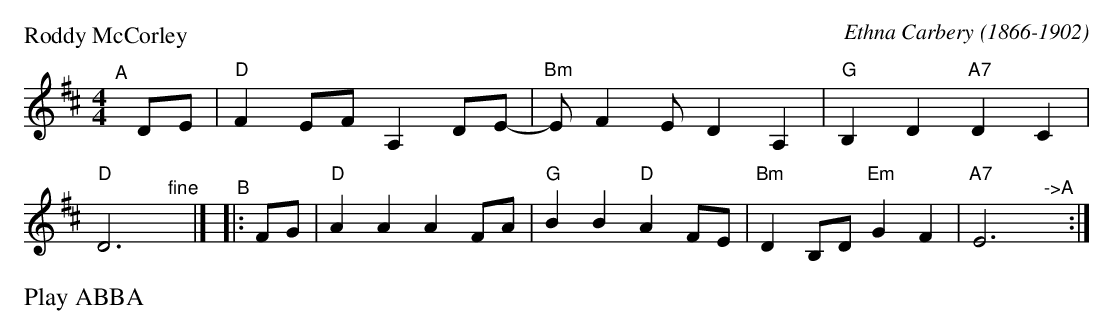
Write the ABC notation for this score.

X:1
P: Roddy McCorley
C: Ethna Carbery (1866-1902)
M: 4/4
L: 1/8
K: D
"^A"[|]\
DE | "D"F2 EF A,2 DE-| "Bm"EF2E D2 A,2 | "G"B,2 D2 "A7"D2 C2 | "D"D6 "^fine"y|]
"^B"|:\
FG | "D"A2 A2 A2  FA | "G"B2 B2 "D"A2 FE | "Bm"D2 B,D "Em"G2 F2 | "A7"E6 "^->A"y :|
